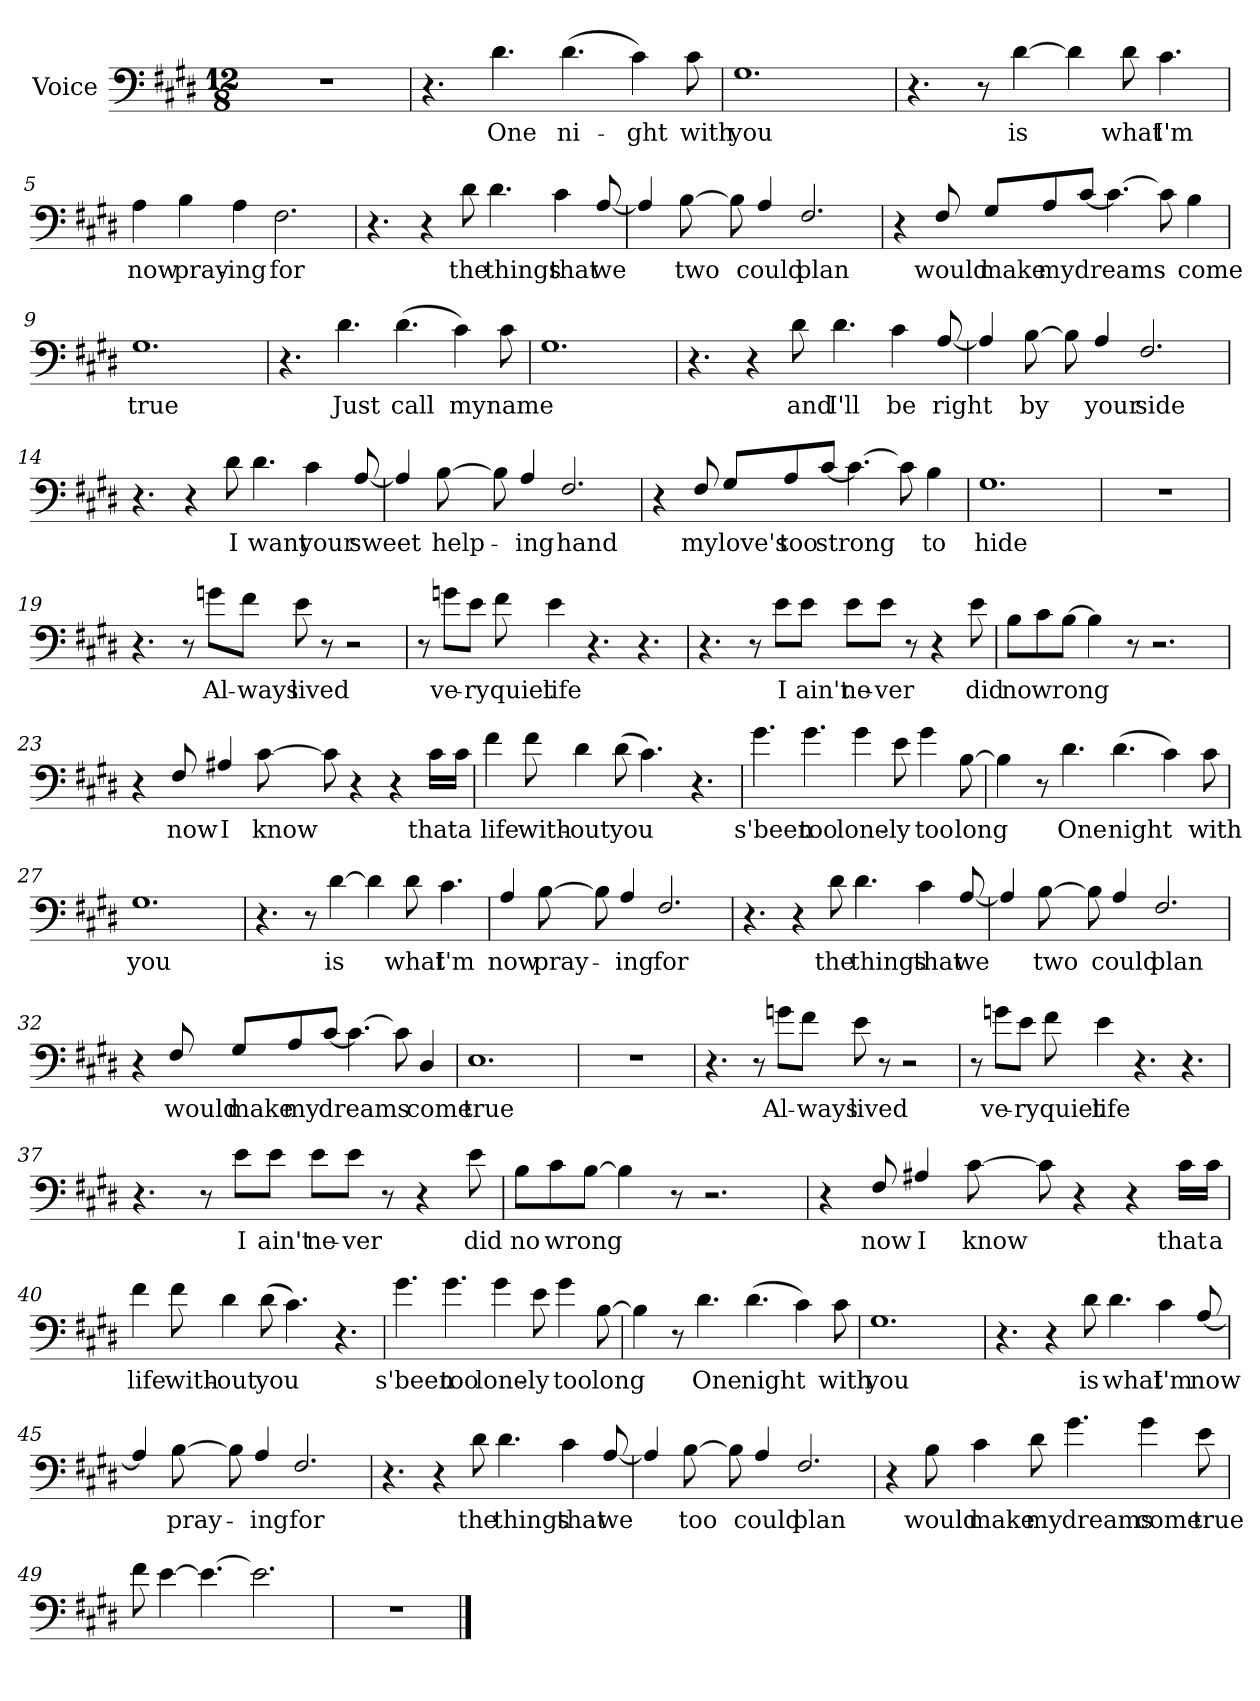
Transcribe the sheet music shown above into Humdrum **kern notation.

**kern	**text
*part1	*part1
*staff1	*staff1
*I"Voice	*
*clefF4	*
*k[f#c#g#d#]	*
*M12/8	*
=1	=1
1.r	.
=2	=2
4.r	.
!	!LO:LY:b
4.d#\	One
!	!LO:LY:b
(>4.d#\	ni-
!	!LO:LY:b
4c#\)	-ght
!	!LO:LY:b
8c#\	with
=3	=3
!	!LO:LY:b
1.G#	you
=4	=4
4.r	.
8r	.
!	!LO:LY:b
[4d#\	is
4d#\]	.
!	!LO:LY:b
8d#\	what
!	!LO:LY:b
4.c#\	I'm
!!LO:LB:g=z
=5	=5
!	!LO:LY:b
4A\	now
!	!LO:LY:b
4B\	pray-
!	!LO:LY:b
4A\	-ing
!	!LO:LY:b
2.F#\	for
=6	=6
4.r	.
4r	.
!	!LO:LY:b
8d#\	the
!	!LO:LY:b
4.d#\	things
!	!LO:LY:b
4c#\	that
!	!LO:LY:b
[8A/	we
=7	=7
4A/]	.
!	!LO:LY:b
[8B\	two
8B\]	.
!	!LO:LY:b
4A/	could
!	!LO:LY:b
2.F#/	plan
!!LO:LB:g=z
=8	=8
4r	.
!	!LO:LY:b
8F#/	would
!	!LO:LY:b
8G#/L	make
!	!LO:LY:b
8A/	my
!	!LO:LY:b
[8c#/J	dreams
4.c#\_	.
8c#\]	.
!	!LO:LY:b
4B\	come
!!LO:LB:g=z
=9	=9
!	!LO:LY:b
1.G#	true
=10	=10
4.r	.
!	!LO:LY:b
4.d#\	Just
!	!LO:LY:b
(>4.d#\	call
!	!LO:LY:b
4c#\)	my
!	!LO:LY:b
8c#\	name
=11	=11
1.G#	.
=12	=12
4.r	.
4r	.
!	!LO:LY:b
8d#\	and
!	!LO:LY:b
4.d#\	I'll
!	!LO:LY:b
4c#\	be
!	!LO:LY:b
[8A/	right
!!LO:LB:g=z
=13	=13
4A/]	.
!	!LO:LY:b
[8B\	by
8B\]	.
!	!LO:LY:b
4A/	your
!	!LO:LY:b
2.F#/	side
=14	=14
4.r	.
4r	.
!	!LO:LY:b
8d#\	I
!	!LO:LY:b
4.d#\	want
!	!LO:LY:b
4c#\	your
!	!LO:LY:b
[8A/	sweet
=15	=15
4A/]	.
!	!LO:LY:b
[8B\	help-
8B\]	.
!	!LO:LY:b
4A/	-ing
!	!LO:LY:b
2.F#/	hand
!!LO:LB:g=z
=16	=16
4r	.
!	!LO:LY:b
8F#/	my
!	!LO:LY:b
8G#/L	love's
!	!LO:LY:b
8A/	too
!	!LO:LY:b
[8c#/J	strong
4.c#\_	.
8c#\]	.
!	!LO:LY:b
4B\	to
!!LO:LB:g=z
=17	=17
!	!LO:LY:b
1.G#	hide
=18	=18
1.r	.
=19	=19
4.r	.
8r	.
!	!LO:LY:b
8gn\L	Al-
!	!LO:LY:b
8f#\J	-ways
!	!LO:LY:b
8e\	lived
8r	.
2r	.
=20	=20
8r	.
!	!LO:LY:b
8gn\L	ve-
!	!LO:LY:b
8e\J	-ry
!	!LO:LY:b
8f#\	quiet
!	!LO:LY:b
4e\	life
4.r	.
4.r	.
!!LO:PB:g=z
=21	=21
4.r	.
8r	.
!	!LO:LY:b
8e\L	I
!	!LO:LY:b
8e\J	ain't
!	!LO:LY:b
8e\L	ne-
!	!LO:LY:b
8e\J	-ver
8r	.
4r	.
!	!LO:LY:b
8e\	did
=22	=22
!	!LO:LY:b
8B\L	no
!	!LO:LY:b
8c#\	wrong
[8B\J	.
4B\]	.
8r	.
2.r	.
=23	=23
4r	.
!	!LO:LY:b
8F#/	now
!	!LO:LY:b
4A#X/	I
!	!LO:LY:b
[8c#\	know
8c#\]	.
4r	.
4r	.
!	!LO:LY:b
16c#\LL	that
!	!LO:LY:b
16c#\JJ	a
!!LO:LB:g=z
=24	=24
!	!LO:LY:b
4f#\	life
!	!LO:LY:b
8f#\	with-
!	!LO:LY:b
4d#\	-out
!	!LO:LY:b
(>8d#\	you
4.c#\)	.
4.r	.
!!LO:LB:g=z
=25	=25
!	!LO:LY:b
4.g#\	s'been
!	!LO:LY:b
4.g#\	too
!	!LO:LY:b
4g#\	lone-
!	!LO:LY:b
8e\	-ly
!	!LO:LY:b
4g#\	too
!	!LO:LY:b
[8B\	long
=26	=26
4B\]	.
8r	.
!	!LO:LY:b
4.d#\	One
!	!LO:LY:b
(>4.d#\	night
4c#\)	.
!	!LO:LY:b
8c#\	with
=27	=27
!	!LO:LY:b
1.G#	you
=28	=28
4.r	.
8r	.
!	!LO:LY:b
[4d#\	is
4d#\]	.
!	!LO:LY:b
8d#\	what
!	!LO:LY:b
4.c#\	I'm
!!LO:LB:g=z
=29	=29
!	!LO:LY:b
4A/	now
!	!LO:LY:b
[8B\	pray-
8B\]	.
!	!LO:LY:b
4A/	-ing
!	!LO:LY:b
2.F#/	for
=30	=30
4.r	.
4r	.
!	!LO:LY:b
8d#\	the
!	!LO:LY:b
4.d#\	things
!	!LO:LY:b
4c#\	that
!	!LO:LY:b
[8A/	we
=31	=31
4A/]	.
!	!LO:LY:b
[8B\	two
8B\]	.
!	!LO:LY:b
4A/	could
!	!LO:LY:b
2.F#/	plan
!!LO:LB:g=z
=32	=32
4r	.
!	!LO:LY:b
8F#/	would
!	!LO:LY:b
8G#/L	make
!	!LO:LY:b
8A/	my
!	!LO:LY:b
[8c#/J	dreams
4.c#\_	.
8c#\]	.
!	!LO:LY:b
4D#/	come
!!LO:PB:g=z
=33	=33
!	!LO:LY:b
1.E	true
=34	=34
1.r	.
=35	=35
4.r	.
8r	.
!	!LO:LY:b
8gn\L	Al-
!	!LO:LY:b
8f#\J	-ways
!	!LO:LY:b
8e\	lived
8r	.
2r	.
=36	=36
8r	.
!	!LO:LY:b
8gn\L	ve-
!	!LO:LY:b
8e\J	-ry
!	!LO:LY:b
8f#\	quiet
!	!LO:LY:b
4e\	life
4.r	.
4.r	.
!!LO:LB:g=z
=37	=37
4.r	.
8r	.
!	!LO:LY:b
8e\L	I
!	!LO:LY:b
8e\J	ain't
!	!LO:LY:b
8e\L	ne-
!	!LO:LY:b
8e\J	-ver
8r	.
4r	.
!	!LO:LY:b
8e\	did
=38	=38
!	!LO:LY:b
8B\L	no
!	!LO:LY:b
8c#\	wrong
[8B\J	.
4B\]	.
8r	.
2.r	.
=39	=39
4r	.
!	!LO:LY:b
8F#/	now
!	!LO:LY:b
4A#X/	I
!	!LO:LY:b
[8c#\	know
8c#\]	.
4r	.
4r	.
!	!LO:LY:b
16c#\LL	that
!	!LO:LY:b
16c#\JJ	a
!!LO:LB:g=z
=40	=40
!	!LO:LY:b
4f#\	life
!	!LO:LY:b
8f#\	with-
!	!LO:LY:b
4d#\	-out
!	!LO:LY:b
(>8d#\	you
4.c#\)	.
4.r	.
!!LO:LB:g=z
=41	=41
!	!LO:LY:b
4.g#\	s'been
!	!LO:LY:b
4.g#\	too
!	!LO:LY:b
4g#\	lone-
!	!LO:LY:b
8e\	-ly
!	!LO:LY:b
4g#\	too
!	!LO:LY:b
[8B\	long
=42	=42
4B\]	.
8r	.
!	!LO:LY:b
4.d#\	One
!	!LO:LY:b
(>4.d#\	night
4c#\)	.
!	!LO:LY:b
8c#\	with
=43	=43
!	!LO:LY:b
1.G#	you
!!LO:LB:g=z
=44	=44
4.r	.
4r	.
!	!LO:LY:b
8d#\	is
!	!LO:LY:b
4.d#\	what
!	!LO:LY:b
4c#\	I'm
!	!LO:LY:b
[8A/	now
!!LO:LB:g=z
=45	=45
4A/]	.
!	!LO:LY:b
[8B\	pray-
8B\]	.
!	!LO:LY:b
4A/	-ing
!	!LO:LY:b
2.F#/	for
=46	=46
4.r	.
4r	.
!	!LO:LY:b
8d#\	the
!	!LO:LY:b
4.d#\	things
!	!LO:LY:b
4c#\	that
!	!LO:LY:b
[8A/	we
=47	=47
4A/]	.
!	!LO:LY:b
[8B\	too
8B\]	.
!	!LO:LY:b
4A/	could
!	!LO:LY:b
2.F#/	plan
!!LO:LB:g=z
=48	=48
4r	.
!	!LO:LY:b
8B\	would
!	!LO:LY:b
4c#\	make
!	!LO:LY:b
8d#\	my
!	!LO:LY:b
4.g#\	dreams
!	!LO:LY:b
4g#\	come
!	!LO:LY:b
8e\	true
!!LO:PB:g=z
=49	=49
8f#\	.
[4e\	.
4.e\_	.
2.e\]	.
=50	=50
1.r	.
==	==
*-	*-
